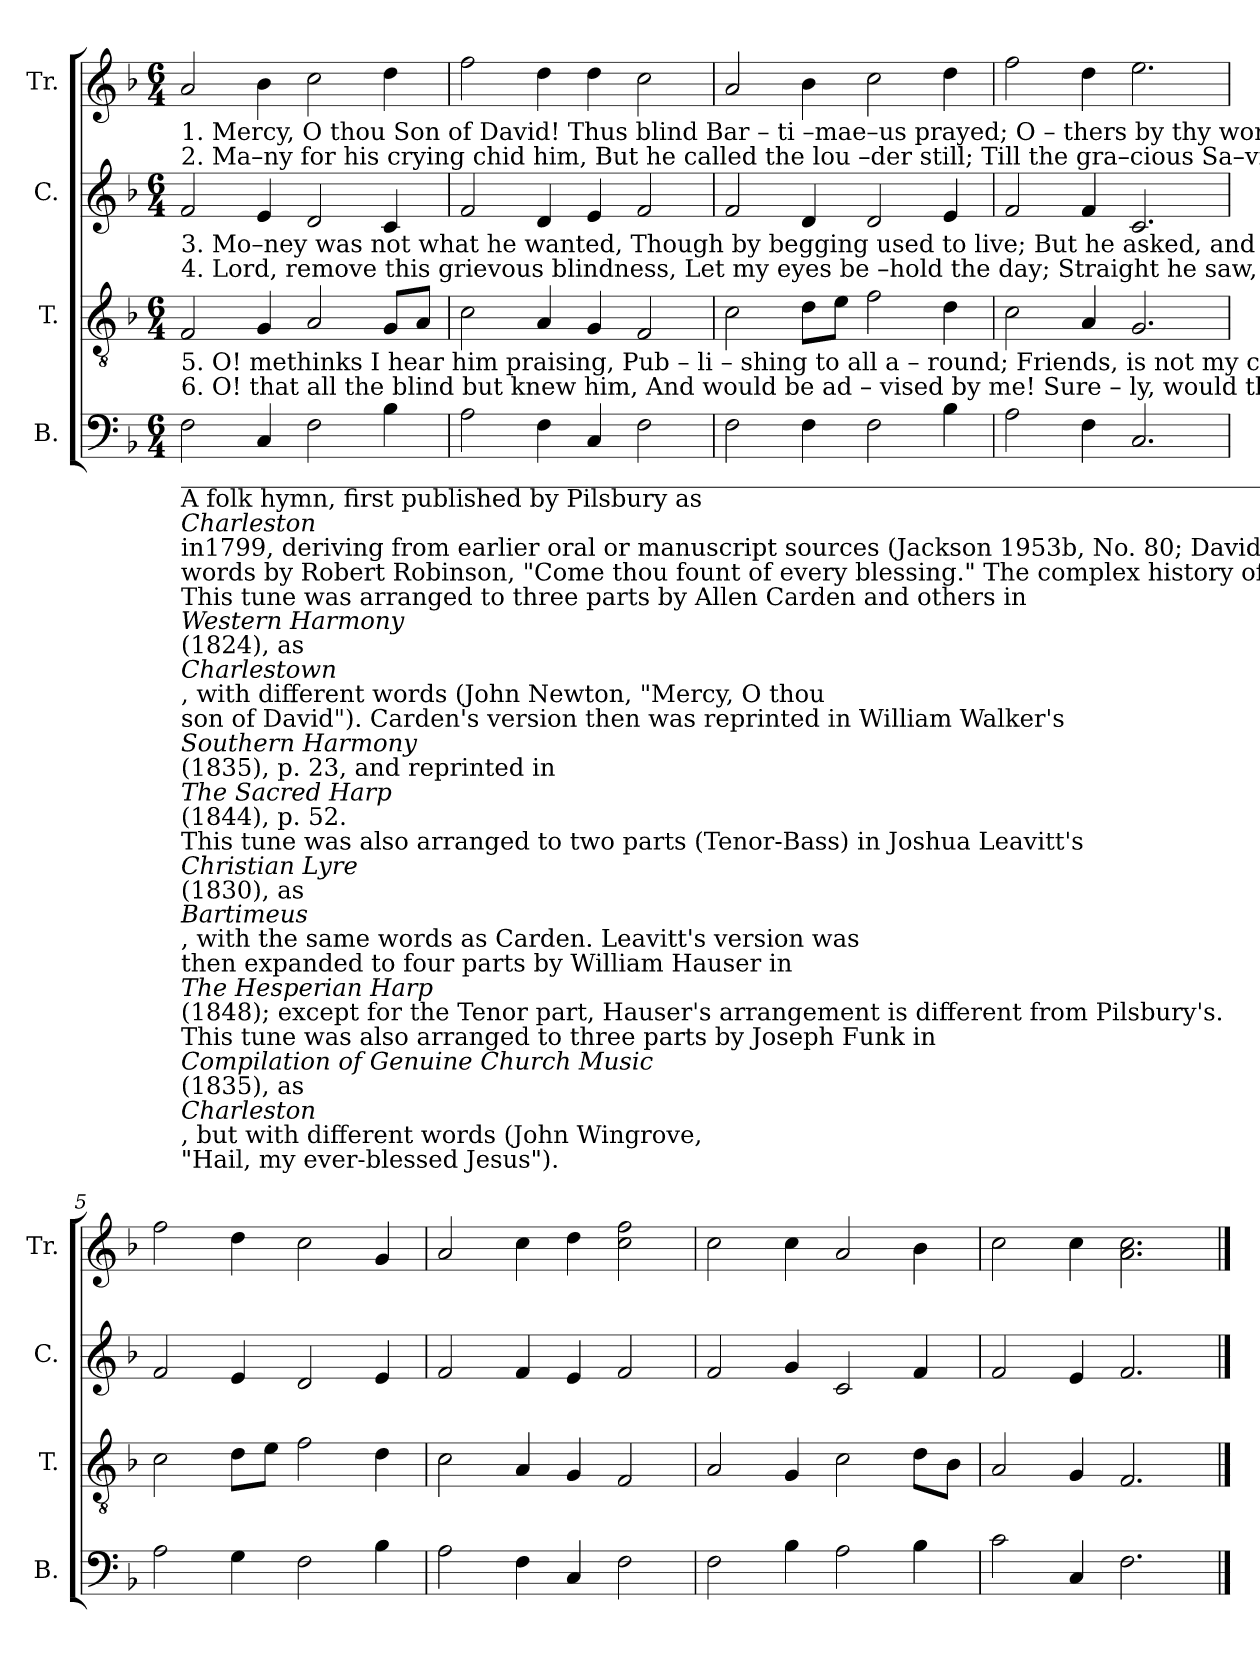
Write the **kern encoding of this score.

**kern	**kern	**kern	**kern
*part4	*part3	*part2	*part1
*staff4	*staff3	*staff2	*staff1
*I"B.	*I"T.	*I"C.	*I"Tr.
*I'B.	*I'T.	*I'C.	*I'Tr.
*clefF4	*clefGv2	*clefG2	*clefG2
*k[b-]	*k[b-]	*k[b-]	*k[b-]
*M6/4	*M6/4	*M6/4	*M6/4
*MM110	*MM110	*MM110	*MM110
=1	=1	=1	=1
!	!	!	!LO:TX:b:t=1. Mercy,  O     thou     Son  of  David!     Thus  blind  Bar – ti  –mae–us  prayed;  O – thers    by    thy  word  are  sa–ved,   Now  to   me   af   –  ford  thine aid&colon;
!	!	!	!LO:TX:b:t=2. Ma–ny  for    his     crying chid him,     But    he      called  the  lou –der  still;       Till   the    gra–cious  Sa–vior  bid  him   Come, and ask  me  what  you  will.
!	!	!LO:TX:b:t=3. Mo–ney  was  not     what he wanted,  Though  by  begging    used  to   live;       But      he  asked,  and  Je – sus  granted   Alms, which none but he could give&colon;	!
!	!	!LO:TX:b:t=4. Lord, remove this grievous blindness,  Let    my      eyes  be –hold  the  day;    Straight he   saw,   and won by  kindness,  Followed  Je  – sus        in   the   way.	!
!	!LO:TX:b:t=5. O!  methinks   I      hear  him  praising,  Pub – li – shing   to     all   a – round;    Friends,  is  not  my   case    a–ma–zing?   What  a  Sa  – vior        I   have   found&colon;	!	!
!	!LO:TX:b:t=6. O!  that   all    the  blind but knew him, And  would  be   ad – vised  by  me!     Sure – ly,  would  they  has–ten  to him,   He  would  cause  them  all  to   see.	!	!
!LO:TX:b:t=________________________________________________________________________________________________________	!	!	!
!LO:TX:b:t=A folk hymn, first published by Pilsbury as	!	!	!
!LO:TX:b:i:t=Charleston	!	!	!
!LO:TX:b:t=in1799, deriving from earlier oral or manuscript sources (Jackson 1953b, No. 80; David Music 1995-2005);	!	!	!
!LO:TX:b:t=words by Robert Robinson, "Come thou fount of every blessing."  The complex history of this tune is described in David Music (1995).	!	!	!
!LO:TX:b:t=This tune was arranged to three parts by Allen Carden and others in	!	!	!
!LO:TX:b:i:t=Western Harmony	!	!	!
!LO:TX:b:t=(1824), as	!	!	!
!LO:TX:b:i:t=Charlestown	!	!	!
!LO:TX:b:t=, with different words (John Newton, "Mercy, O thou	!	!	!
!LO:TX:b:t=son of David"). Carden's version then was reprinted in William Walker's	!	!	!
!LO:TX:b:i:t=Southern Harmony	!	!	!
!LO:TX:b:t=(1835), p. 23, and reprinted in	!	!	!
!LO:TX:b:i:t=The Sacred Harp	!	!	!
!LO:TX:b:t=(1844), p. 52.	!	!	!
!LO:TX:b:t=This tune was also arranged to two parts (Tenor-Bass) in Joshua Leavitt's	!	!	!
!LO:TX:b:i:t=Christian Lyre	!	!	!
!LO:TX:b:t=(1830), as	!	!	!
!LO:TX:b:i:t=Bartimeus	!	!	!
!LO:TX:b:t=, with the same words as Carden. Leavitt's version was	!	!	!
!LO:TX:b:t=then expanded to four parts by William Hauser in	!	!	!
!LO:TX:b:i:t=The Hesperian Harp	!	!	!
!LO:TX:b:t=(1848); except for the Tenor part, Hauser's arrangement is different from Pilsbury's.	!	!	!
!LO:TX:b:t=This tune was also arranged to three parts by Joseph Funk in	!	!	!
!LO:TX:b:i:t=Compilation of Genuine Church Music	!	!	!
!LO:TX:b:t=(1835), as	!	!	!
!LO:TX:b:i:t=Charleston	!	!	!
!LO:TX:b:t=, but with different words (John Wingrove,	!	!	!
!LO:TX:b:t="Hail, my ever-blessed Jesus").	!	!	!
2F!\	2F!/	2f!/	2a!/
4C!/	4G!/	4e!/	4b-!\
2F!\	2A!/	2d!/	2cc!\
4B-!\	8G!/L	4c!/	4dd!\
.	8A!/J	.	.
=2	=2	=2	=2
2A!\	2c!\	2f!/	2ff!\
4F!\	4A!/	4d!/	4dd!\
4C!/	4G!/	4e!/	4dd!\
2F!\	2F!/	2f!/	2cc!\
=3	=3	=3	=3
2F!\	2c!\	2f!/	2a!/
4F!\	8d!\L	4d!/	4b-!\
.	8e!\J	.	.
2F!\	2f!\	2d!/	2cc!\
4B-!\	4d!\	4e!/	4dd!\
=4	=4	=4	=4
2A!\	2c!\	2f!/	2ff!\
4F!\	4A!/	4f!/	4dd!\
2.C!/	2.G!/	2.c!/	2.ee!\
=5	=5	=5	=5
2A!\	2c!\	2f!/	2ff!\
4G!\	8d!\L	4e!/	4dd!\
.	8e!\J	.	.
2F!\	2f!\	2d!/	2cc!\
4B-!\	4d!\	4e!/	4g!/
=6	=6	=6	=6
2A!\	2c!\	2f!/	2a!/
4F!\	4A!/	4f!/	4cc!\
4C!/	4G!/	4e!/	4dd!\
2F!\	2F!/	2f!/	2cc!\ 2ff!\
=7	=7	=7	=7
2F!\	2A!/	2f!/	2cc!\
4B-!\	4G!/	4g!/	4cc!\
2A!\	2c!\	2c!/	2a!/
4B-!\	8d!\L	4f!/	4b-!\
.	8B-!\J	.	.
=8	=8	=8	=8
2c!\	2A!/	2f!/	2cc!\
4C!/	4G!/	4e!/	4cc!\
2.F!\	2.F!/	2.f!/	2.a!\ 2.cc!\
==	==	==	==
*-	*-	*-	*-
